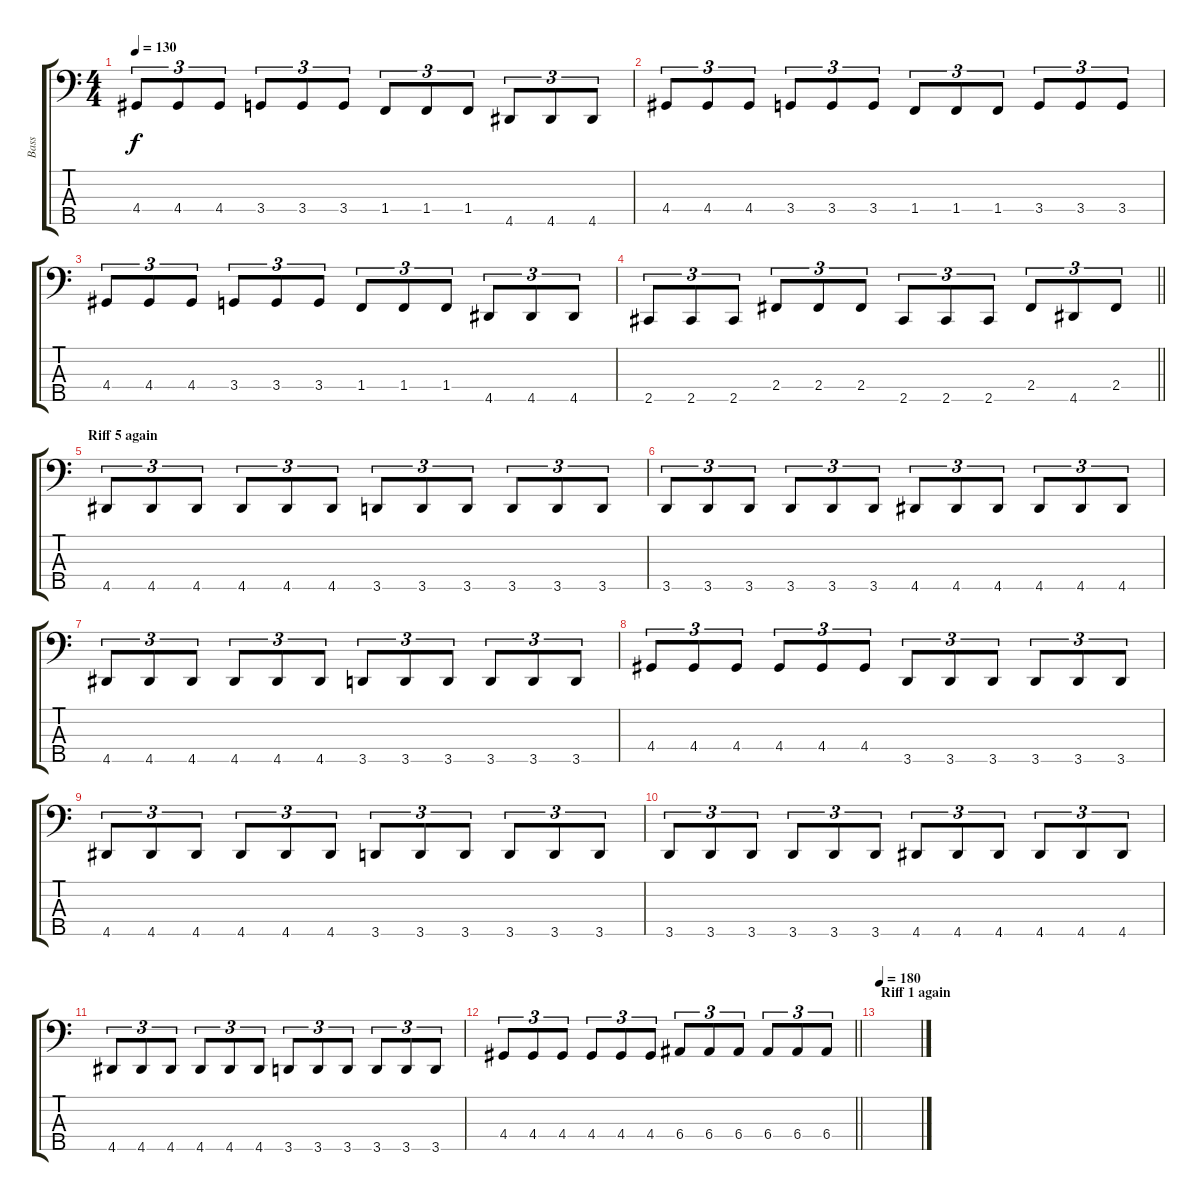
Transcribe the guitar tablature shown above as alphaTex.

\track ("Bass" "Bass") {instrument electricbasspick}
\staff {score tabs}
\tuning (G2 D2 A1 E1 B0) {hide}
\ts (4 4)
\tempo 130
\clef f4
\ks c
4.4.8{tu (3 2) dy f} 4.4.8{tu (3 2)} 4.4.8{tu (3 2)} 3.4.8{tu (3 2)} 3.4.8{tu (3 2)} 3.4.8{tu (3 2)} 1.4.8{tu (3 2)} 1.4.8{tu (3 2)} 1.4.8{tu (3 2)} 4.5.8{tu (3 2)} 4.5.8{tu (3 2)} 4.5.8{tu (3 2)} |
4.4.8{tu (3 2)} 4.4.8{tu (3 2)} 4.4.8{tu (3 2)} 3.4.8{tu (3 2)} 3.4.8{tu (3 2)} 3.4.8{tu (3 2)} 1.4.8{tu (3 2)} 1.4.8{tu (3 2)} 1.4.8{tu (3 2)} 3.4.8{tu (3 2)} 3.4.8{tu (3 2)} 3.4.8{tu (3 2)} |
4.4.8{tu (3 2)} 4.4.8{tu (3 2)} 4.4.8{tu (3 2)} 3.4.8{tu (3 2)} 3.4.8{tu (3 2)} 3.4.8{tu (3 2)} 1.4.8{tu (3 2)} 1.4.8{tu (3 2)} 1.4.8{tu (3 2)} 4.5.8{tu (3 2)} 4.5.8{tu (3 2)} 4.5.8{tu (3 2)} |
\barLineRight lightlight
2.5.8{tu (3 2)} 2.5.8{tu (3 2)} 2.5.8{tu (3 2)} 2.4.8{tu (3 2)} 2.4.8{tu (3 2)} 2.4.8{tu (3 2)} 2.5.8{tu (3 2)} 2.5.8{tu (3 2)} 2.5.8{tu (3 2)} 2.4.8{tu (3 2)} 4.5.8{tu (3 2)} 2.4.8{tu (3 2)} |
\section ("" "Riff 5 again")
4.5.8{tu (3 2)} 4.5.8{tu (3 2)} 4.5.8{tu (3 2)} 4.5.8{tu (3 2)} 4.5.8{tu (3 2)} 4.5.8{tu (3 2)} 3.5.8{tu (3 2)} 3.5.8{tu (3 2)} 3.5.8{tu (3 2)} 3.5.8{tu (3 2)} 3.5.8{tu (3 2)} 3.5.8{tu (3 2)} |
3.5.8{tu (3 2)} 3.5.8{tu (3 2)} 3.5.8{tu (3 2)} 3.5.8{tu (3 2)} 3.5.8{tu (3 2)} 3.5.8{tu (3 2)} 4.5.8{tu (3 2)} 4.5.8{tu (3 2)} 4.5.8{tu (3 2)} 4.5.8{tu (3 2)} 4.5.8{tu (3 2)} 4.5.8{tu (3 2)} |
4.5.8{tu (3 2)} 4.5.8{tu (3 2)} 4.5.8{tu (3 2)} 4.5.8{tu (3 2)} 4.5.8{tu (3 2)} 4.5.8{tu (3 2)} 3.5.8{tu (3 2)} 3.5.8{tu (3 2)} 3.5.8{tu (3 2)} 3.5.8{tu (3 2)} 3.5.8{tu (3 2)} 3.5.8{tu (3 2)} |
4.4.8{tu (3 2)} 4.4.8{tu (3 2)} 4.4.8{tu (3 2)} 4.4.8{tu (3 2)} 4.4.8{tu (3 2)} 4.4.8{tu (3 2)} 3.5.8{tu (3 2)} 3.5.8{tu (3 2)} 3.5.8{tu (3 2)} 3.5.8{tu (3 2)} 3.5.8{tu (3 2)} 3.5.8{tu (3 2)} |
4.5.8{tu (3 2)} 4.5.8{tu (3 2)} 4.5.8{tu (3 2)} 4.5.8{tu (3 2)} 4.5.8{tu (3 2)} 4.5.8{tu (3 2)} 3.5.8{tu (3 2)} 3.5.8{tu (3 2)} 3.5.8{tu (3 2)} 3.5.8{tu (3 2)} 3.5.8{tu (3 2)} 3.5.8{tu (3 2)} |
3.5.8{tu (3 2)} 3.5.8{tu (3 2)} 3.5.8{tu (3 2)} 3.5.8{tu (3 2)} 3.5.8{tu (3 2)} 3.5.8{tu (3 2)} 4.5.8{tu (3 2)} 4.5.8{tu (3 2)} 4.5.8{tu (3 2)} 4.5.8{tu (3 2)} 4.5.8{tu (3 2)} 4.5.8{tu (3 2)} |
4.5.8{tu (3 2)} 4.5.8{tu (3 2)} 4.5.8{tu (3 2)} 4.5.8{tu (3 2)} 4.5.8{tu (3 2)} 4.5.8{tu (3 2)} 3.5.8{tu (3 2)} 3.5.8{tu (3 2)} 3.5.8{tu (3 2)} 3.5.8{tu (3 2)} 3.5.8{tu (3 2)} 3.5.8{tu (3 2)} |
\barLineRight lightlight
4.4.8{tu (3 2)} 4.4.8{tu (3 2)} 4.4.8{tu (3 2)} 4.4.8{tu (3 2)} 4.4.8{tu (3 2)} 4.4.8{tu (3 2)} 6.4.8{tu (3 2)} 6.4.8{tu (3 2)} 6.4.8{tu (3 2)} 6.4.8{tu (3 2)} 6.4.8{tu (3 2)} 6.4.8{tu (3 2)} |
\section ("" "Riff 1 again")
\tempo 180
